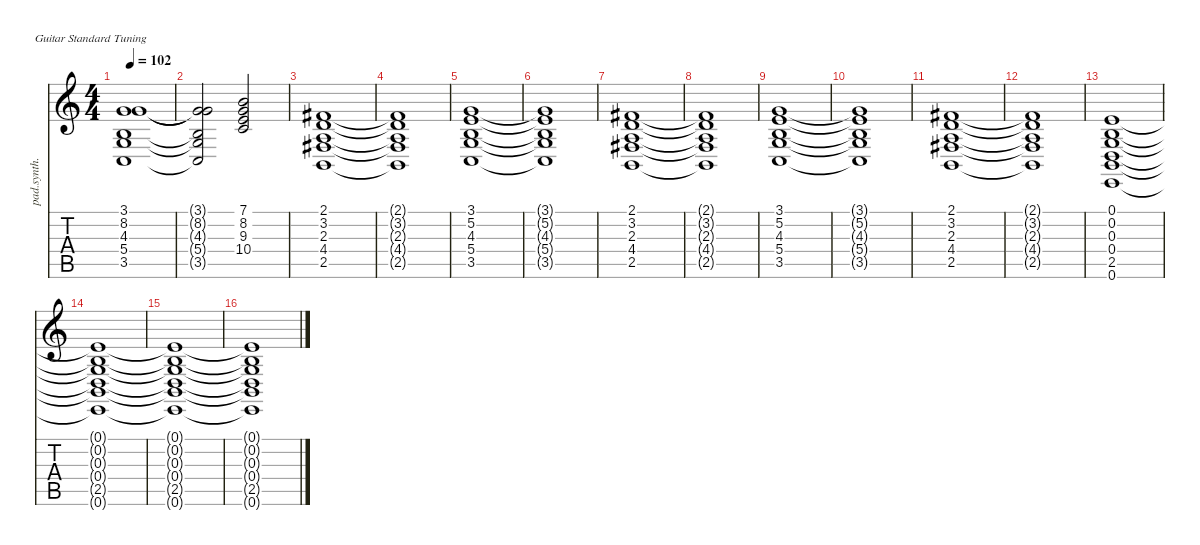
\defaultSystemsLayout 4
\hideDynamics
\bracketExtendMode nobrackets
\otherSystemsTrackNameOrientation horizontal
\track ("Jon Carin" "pad.synth.") {instrument pad3polysynth}
\staff {score tabs}
\tuning (E4 B3 G3 D3 A2 E2)
\ts (4 4)
\tempo 102
\clef g2
\ks c
(3.1 8.2 4.3 5.4 3.5).1{dy f} |
(3.1{t} 8.2{t} 4.3{t} 5.4{t} 3.5{t}).2 (7.1 8.2 9.3 10.4).2 |
(2.1{acc #} 3.2 2.3 4.4{acc #} 2.5).1 |
(2.1{t acc #} 3.2{t} 2.3{t} 4.4{t acc #} 2.5{t}).1 |
(3.1 5.2 4.3 5.4 3.5).1 |
(3.1{t} 5.2{t} 4.3{t} 5.4{t} 3.5{t}).1 |
(2.1{acc #} 3.2 2.3 4.4{acc #} 2.5).1 |
(2.1{t acc #} 3.2{t} 2.3{t} 4.4{t acc #} 2.5{t}).1 |
(3.1 5.2 4.3 5.4 3.5).1 |
(3.1{t} 5.2{t} 4.3{t} 5.4{t} 3.5{t}).1 |
(2.1{acc #} 3.2 2.3 4.4{acc #} 2.5).1 |
(2.1{t acc #} 3.2{t} 2.3{t} 4.4{t acc #} 2.5{t}).1 |
(0.1 0.2 0.3 0.4 2.5 0.6).1 |
(0.1{t} 0.2{t} 0.3{t} 0.4{t} 2.5{t} 0.6{t}).1 |
(0.1{t} 0.2{t} 0.3{t} 0.4{t} 2.5{t} 0.6{t}).1 |
(0.1{t} 0.2{t} 0.3{t} 0.4{t} 2.5{t} 0.6{t}).1
